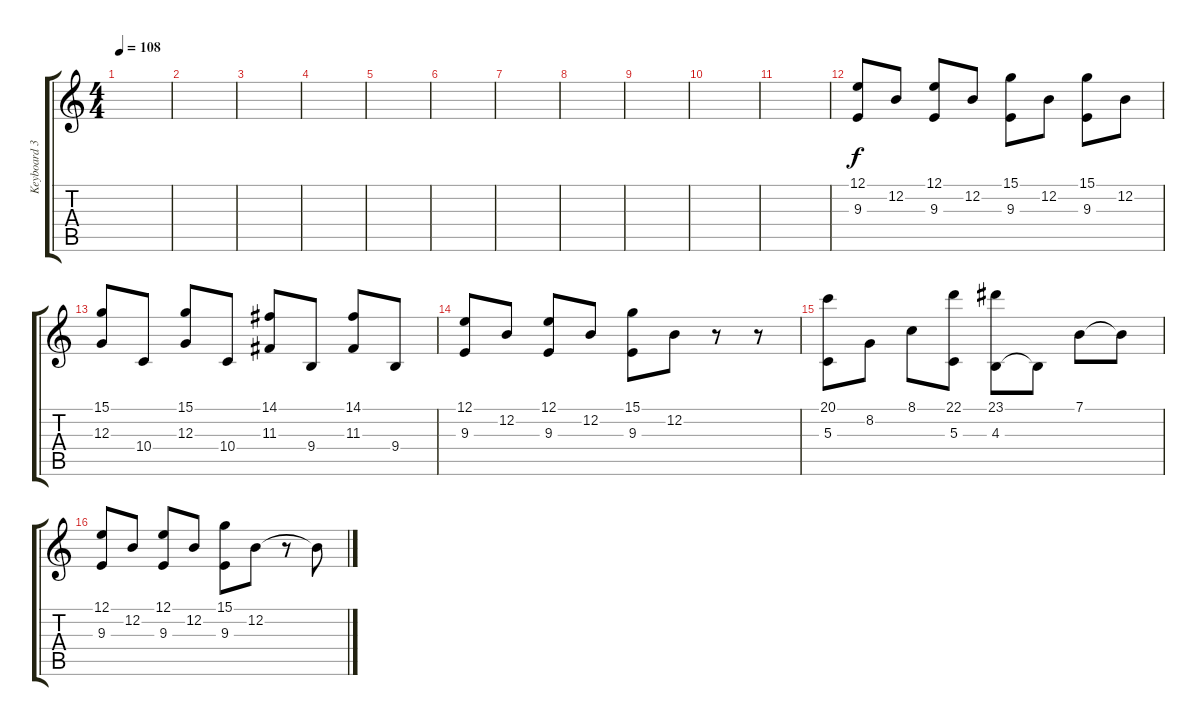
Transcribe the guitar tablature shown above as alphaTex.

\track ("Keyboard 3" "Keyboard 3") {instrument acousticgrandpiano}
\staff {score tabs}
\tuning (E4 B3 G3 D3 A2 E2) {hide}
\ts (4 4)
\tempo 108
\clef g2
\ks c
|
|
|
|
|
|
|
|
|
|
|
(12.1 9.3).8 12.2.8 (12.1 9.3).8 12.2.8 (15.1 9.3).8 12.2.8 (15.1 9.3).8 12.2.8 |
(15.1 12.3).8 10.4.8 (15.1 12.3).8 10.4.8 (14.1 11.3).8 9.4.8 (14.1 11.3).8 9.4.8 |
(12.1 9.3).8 12.2.8 (12.1 9.3).8 12.2.8 (15.1 9.3).8 12.2.8 r.8 r.8 |
(20.1 5.3).8 8.2.8 8.1.8 (22.1 5.3).8 (23.1 4.3).8 4.3{t}.8 7.1.8 7.1{t}.8 |
(12.1 9.3).8 12.2.8 (12.1 9.3).8 12.2.8 (15.1 9.3).8 12.2.8 r.8 12.2{t}.8
